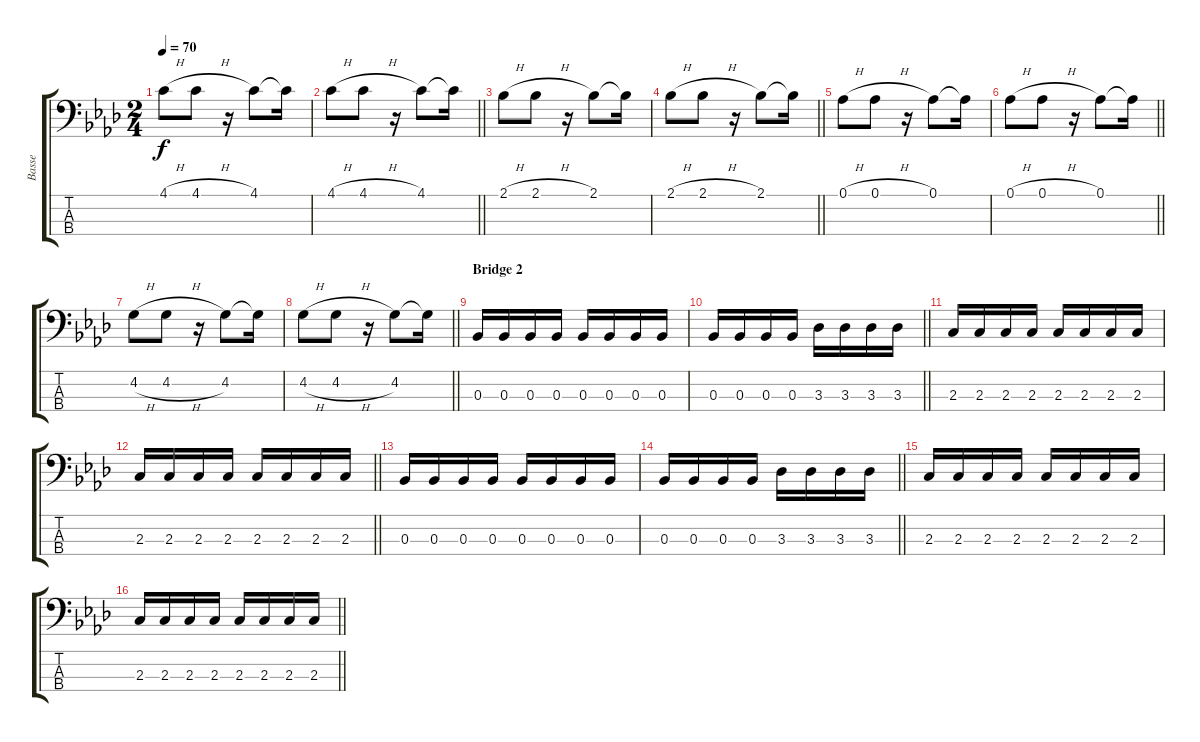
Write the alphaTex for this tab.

\track ("Basse" "Basse") {instrument electricbassfinger}
\staff {score tabs}
\tuning (Ab2 Eb2 Bb1 F1) {hide}
\ts (2 4)
\tempo 70
\clef f4
\ks fminor
4.1{h}.8{dy f} 4.1{h}.8 r.16 4.1.8 4.1{t}.16 |
\barLineRight lightlight
4.1{h}.8 4.1{h}.8 r.16 4.1.8 4.1{t}.16 |
2.1{h}.8 2.1{h}.8 r.16 2.1.8 2.1{t}.16 |
\barLineRight lightlight
2.1{h}.8 2.1{h}.8 r.16 2.1.8 2.1{t}.16 |
0.1{h}.8 0.1{h}.8 r.16 0.1.8 0.1{t}.16 |
\barLineRight lightlight
0.1{h}.8 0.1{h}.8 r.16 0.1.8 0.1{t}.16 |
4.2{h}.8 4.2{h}.8 r.16 4.2.8 4.2{t}.16 |
\barLineRight lightlight
4.2{h}.8 4.2{h}.8 r.16 4.2.8 4.2{t}.16 |
\section ("" "Bridge 2")
0.3.16 0.3.16 0.3.16 0.3.16 0.3.16 0.3.16 0.3.16 0.3.16 |
\barLineRight lightlight
0.3.16 0.3.16 0.3.16 0.3.16 3.3.16 3.3.16 3.3.16 3.3.16 |
2.3.16 2.3.16 2.3.16 2.3.16 2.3.16 2.3.16 2.3.16 2.3.16 |
\barLineRight lightlight
2.3.16 2.3.16 2.3.16 2.3.16 2.3.16 2.3.16 2.3.16 2.3.16 |
0.3.16 0.3.16 0.3.16 0.3.16 0.3.16 0.3.16 0.3.16 0.3.16 |
\barLineRight lightlight
0.3.16 0.3.16 0.3.16 0.3.16 3.3.16 3.3.16 3.3.16 3.3.16 |
2.3.16 2.3.16 2.3.16 2.3.16 2.3.16 2.3.16 2.3.16 2.3.16 |
\barLineRight lightlight
2.3.16 2.3.16 2.3.16 2.3.16 2.3.16 2.3.16 2.3.16 2.3.16
